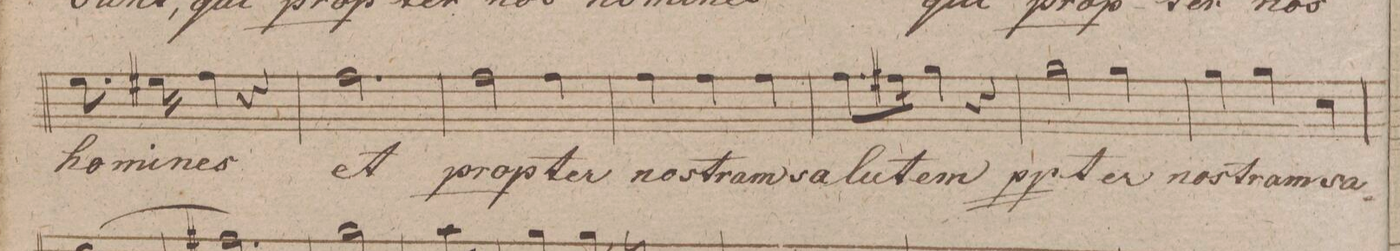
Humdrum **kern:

**kern	**text	**dynam
*I"Soprano.	*	*
*clefC1	*	*
*k[f#]	*	*
*M3/4	*	*
8.cc\	ho-	.
16cc#X\	-mi-	.
4dd\	-nes	.
4r	.	.
=74	=74	=74
2.dd\	et	.
=75	=75	=75
2dd\	prop-	.
4dd\	-ter	.
=76	=76	=76
4dd\	no-	.
4dd\	-stram	.
4dd\	sa-	.
=77	=77	=77
8.dd\L	-lu-	.
16dd#X\J	.	.
4ee\	-tem	.
4r	.	.
=78	=78	=78
2ee\	(pro)p-	.
4ee\	-ter	.
=79	=79	=79
4ee\	no-	.
4ee\	-stram	.
4a\	sa-	.
=80	=80	=80
*-	*-	*-
